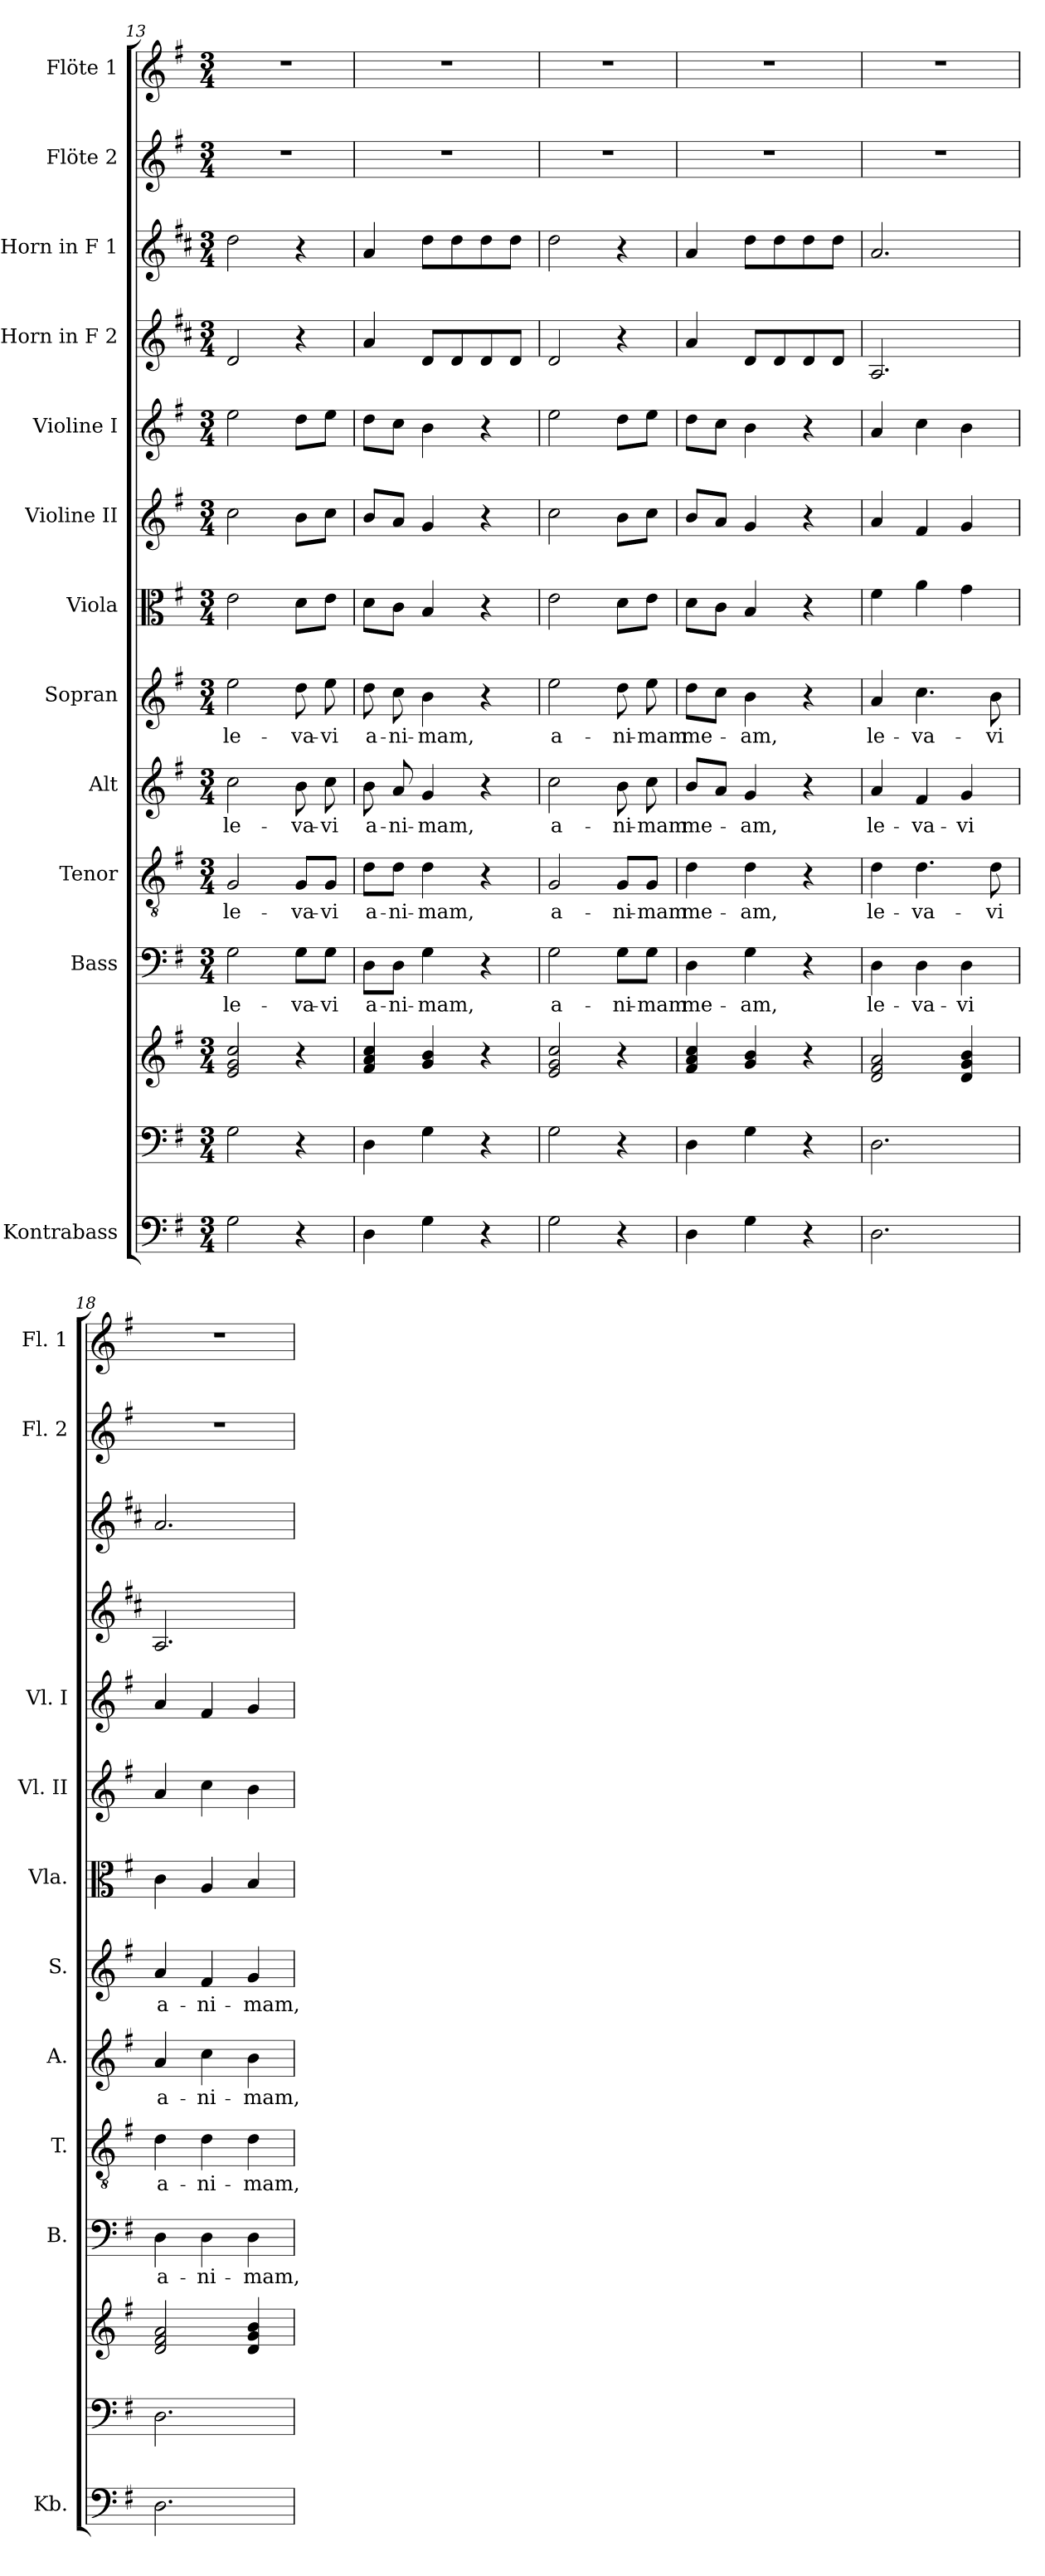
**kern	**kern	**kern	**kern	**text	**kern	**text	**kern	**text	**kern	**text	**kern	**kern	**kern	**kern	**kern	**kern	**kern
*part13	*part12	*part12	*part11	*part11	*part10	*part10	*part9	*part9	*part8	*part8	*part7	*part6	*part5	*part4	*part3	*part2	*part1
*staff14	*staff13	*staff12	*staff11	*staff11	*staff10	*staff10	*staff9	*staff9	*staff8	*staff8	*staff7	*staff6	*staff5	*staff4	*staff3	*staff2	*staff1
*I"Kontrabass	*	*	*I"Bass	*	*I"Tenor	*	*I"Alt	*	*I"Sopran	*	*I"Viola	*I"Violine II	*I"Violine I	*I"Horn in F 2	*I"Horn in F 1	*I"Flöte 2	*I"Flöte 1
*I'Kb.	*	*	*I'B.	*	*I'T.	*	*I'A.	*	*I'S.	*	*I'Vla.	*I'Vl. II	*I'Vl. I	*	*	*I'Fl. 2	*I'Fl. 1
*clefF4	*clefF4	*clefG2	*clefF4	*	*clefGv2	*	*clefG2	*	*clefG2	*	*clefC3	*clefG2	*clefG2	*clefG2	*clefG2	*clefG2	*clefG2
*ITrd7c12	*	*	*	*	*	*	*	*	*	*	*	*	*	*ITrd4c7	*ITrd4c7	*	*
*k[f#]	*k[f#]	*k[f#]	*k[f#]	*	*k[f#]	*	*k[f#]	*	*k[f#]	*	*k[f#]	*k[f#]	*k[f#]	*k[f#]	*k[f#]	*k[f#]	*k[f#]
*G:	*G:	*G:	*G:	*	*G:	*	*G:	*	*G:	*	*G:	*G:	*G:	*G:	*G:	*G:	*G:
*M3/4	*M3/4	*M3/4	*M3/4	*	*M3/4	*	*M3/4	*	*M3/4	*	*M3/4	*M3/4	*M3/4	*M3/4	*M3/4	*M3/4	*M3/4
=13	=13	=13	=13	=13	=13	=13	=13	=13	=13	=13	=13	=13	=13	=13	=13	=13	=13
!	!	!	!	!LO:LY:b	!	!LO:LY:b	!	!LO:LY:b	!	!LO:LY:b	!	!	!	!	!	!	!
2GG\	2G\	2e/ 2g/ 2cc/	2G\	le-	2G/	le-	2cc\	le-	2ee\	le-	2e\	2cc\	2ee\	2G/	2g\	2.r	2.r
!	!	!	!	!LO:LY:b	!	!LO:LY:b	!	!LO:LY:b	!	!LO:LY:b	!	!	!	!	!	!	!
4r	4r	4r	8G\L	-va-	8G/L	-va-	8b\	-va-	8dd\	-va-	8d\L	8b\L	8dd\L	4r	4r	.	.
!	!	!	!	!LO:LY:b	!	!LO:LY:b	!	!LO:LY:b	!	!LO:LY:b	!	!	!	!	!	!	!
.	.	.	8G\J	-vi	8G/J	-vi	8cc\	-vi	8ee\	-vi	8e\J	8cc\J	8ee\J	.	.	.	.
=14	=14	=14	=14	=14	=14	=14	=14	=14	=14	=14	=14	=14	=14	=14	=14	=14	=14
!	!	!	!	!LO:LY:b	!	!LO:LY:b	!	!LO:LY:b	!	!LO:LY:b	!	!	!	!	!	!	!
4DD\	4D\	4f#/ 4a/ 4cc/	8D\L	a-	8d\L	a-	8b\	a-	8dd\	a-	8d\L	8b/L	8dd\L	4d/	4d/	2.r	2.r
!	!	!	!	!LO:LY:b	!	!LO:LY:b	!	!LO:LY:b	!	!LO:LY:b	!	!	!	!	!	!	!
.	.	.	8D\J	-ni-	8d\J	-ni-	8a/	-ni-	8cc\	-ni-	8c\J	8a/J	8cc\J	.	.	.	.
!	!	!	!	!LO:LY:b	!	!LO:LY:b	!	!LO:LY:b	!	!LO:LY:b	!	!	!	!	!	!	!
4GG\	4G\	4g/ 4b/	4G\	-mam,	4d\	-mam,	4g/	-mam,	4b\	-mam,	4B/	4g/	4b\	8G/L	8g\L	.	.
.	.	.	.	.	.	.	.	.	.	.	.	.	.	8G/	8g\	.	.
4r	4r	4r	4r	.	4r	.	4r	.	4r	.	4r	4r	4r	8G/	8g\	.	.
.	.	.	.	.	.	.	.	.	.	.	.	.	.	8G/J	8g\J	.	.
=15	=15	=15	=15	=15	=15	=15	=15	=15	=15	=15	=15	=15	=15	=15	=15	=15	=15
!	!	!	!	!LO:LY:b	!	!LO:LY:b	!	!LO:LY:b	!	!LO:LY:b	!	!	!	!	!	!	!
2GG\	2G\	2e/ 2g/ 2cc/	2G\	a-	2G/	a-	2cc\	a-	2ee\	a-	2e\	2cc\	2ee\	2G/	2g\	2.r	2.r
!	!	!	!	!LO:LY:b	!	!LO:LY:b	!	!LO:LY:b	!	!LO:LY:b	!	!	!	!	!	!	!
4r	4r	4r	8G\L	-ni-	8G/L	-ni-	8b\	-ni-	8dd\	-ni-	8d\L	8b\L	8dd\L	4r	4r	.	.
!	!	!	!	!LO:LY:b	!	!LO:LY:b	!	!LO:LY:b	!	!LO:LY:b	!	!	!	!	!	!	!
.	.	.	8G\J	-mam	8G/J	-mam	8cc\	-mam	8ee\	-mam	8e\J	8cc\J	8ee\J	.	.	.	.
=16	=16	=16	=16	=16	=16	=16	=16	=16	=16	=16	=16	=16	=16	=16	=16	=16	=16
!	!	!	!	!LO:LY:b	!	!LO:LY:b	!	!LO:LY:b	!	!LO:LY:b	!	!	!	!	!	!	!
4DD\	4D\	4f#/ 4a/ 4cc/	4D\	me-	4d\	me-	8b/L	me-	8dd\L	me-	8d\L	8b/L	8dd\L	4d/	4d/	2.r	2.r
.	.	.	.	.	.	.	8a/J	.	8cc\J	.	8c\J	8a/J	8cc\J	.	.	.	.
!	!	!	!	!LO:LY:b	!	!LO:LY:b	!	!LO:LY:b	!	!LO:LY:b	!	!	!	!	!	!	!
4GG\	4G\	4g/ 4b/	4G\	-am,	4d\	-am,	4g/	-am,	4b\	-am,	4B/	4g/	4b\	8G/L	8g\L	.	.
.	.	.	.	.	.	.	.	.	.	.	.	.	.	8G/	8g\	.	.
4r	4r	4r	4r	.	4r	.	4r	.	4r	.	4r	4r	4r	8G/	8g\	.	.
.	.	.	.	.	.	.	.	.	.	.	.	.	.	8G/J	8g\J	.	.
=17	=17	=17	=17	=17	=17	=17	=17	=17	=17	=17	=17	=17	=17	=17	=17	=17	=17
!	!	!	!	!LO:LY:b	!	!LO:LY:b	!	!LO:LY:b	!	!LO:LY:b	!	!	!	!	!	!	!
2.DD\	2.D\	2d/ 2f#/ 2a/	4D\	le-	4d\	le-	4a/	le-	4a/	le-	4f#\	4a/	4a/	2.D/	2.d/	2.r	2.r
!	!	!	!	!LO:LY:b	!	!LO:LY:b	!	!LO:LY:b	!	!LO:LY:b	!	!	!	!	!	!	!
.	.	.	4D\	-va-	4.d\	-va-	4f#/	-va-	4.cc\	-va-	4a\	4f#/	4cc\	.	.	.	.
!	!	!	!	!LO:LY:b	!	!	!	!LO:LY:b	!	!	!	!	!	!	!	!	!
.	.	4d/ 4g/ 4b/	4D\	-vi	.	.	4g/	-vi	.	.	4g\	4g/	4b\	.	.	.	.
!	!	!	!	!	!	!LO:LY:b	!	!	!	!LO:LY:b	!	!	!	!	!	!	!
.	.	.	.	.	8d\	-vi	.	.	8b\	-vi	.	.	.	.	.	.	.
=18	=18	=18	=18	=18	=18	=18	=18	=18	=18	=18	=18	=18	=18	=18	=18	=18	=18
!	!	!	!	!LO:LY:b	!	!LO:LY:b	!	!LO:LY:b	!	!LO:LY:b	!	!	!	!	!	!	!
2.DD\	2.D\	2d/ 2f#/ 2a/	4D\	a-	4d\	a-	4a/	a-	4a/	a-	4c\	4a/	4a/	2.D/	2.d/	2.r	2.r
!	!	!	!	!LO:LY:b	!	!LO:LY:b	!	!LO:LY:b	!	!LO:LY:b	!	!	!	!	!	!	!
.	.	.	4D\	-ni-	4d\	-ni-	4cc\	-ni-	4f#/	-ni-	4A/	4cc\	4f#/	.	.	.	.
!	!	!	!	!LO:LY:b	!	!LO:LY:b	!	!LO:LY:b	!	!LO:LY:b	!	!	!	!	!	!	!
.	.	4d/ 4g/ 4b/	4D\	-mam,	4d\	-mam,	4b\	-mam,	4g/	-mam,	4B/	4b\	4g/	.	.	.	.
=	=	=	=	=	=	=	=	=	=	=	=	=	=	=	=	=	=
*-	*-	*-	*-	*-	*-	*-	*-	*-	*-	*-	*-	*-	*-	*-	*-	*-	*-
